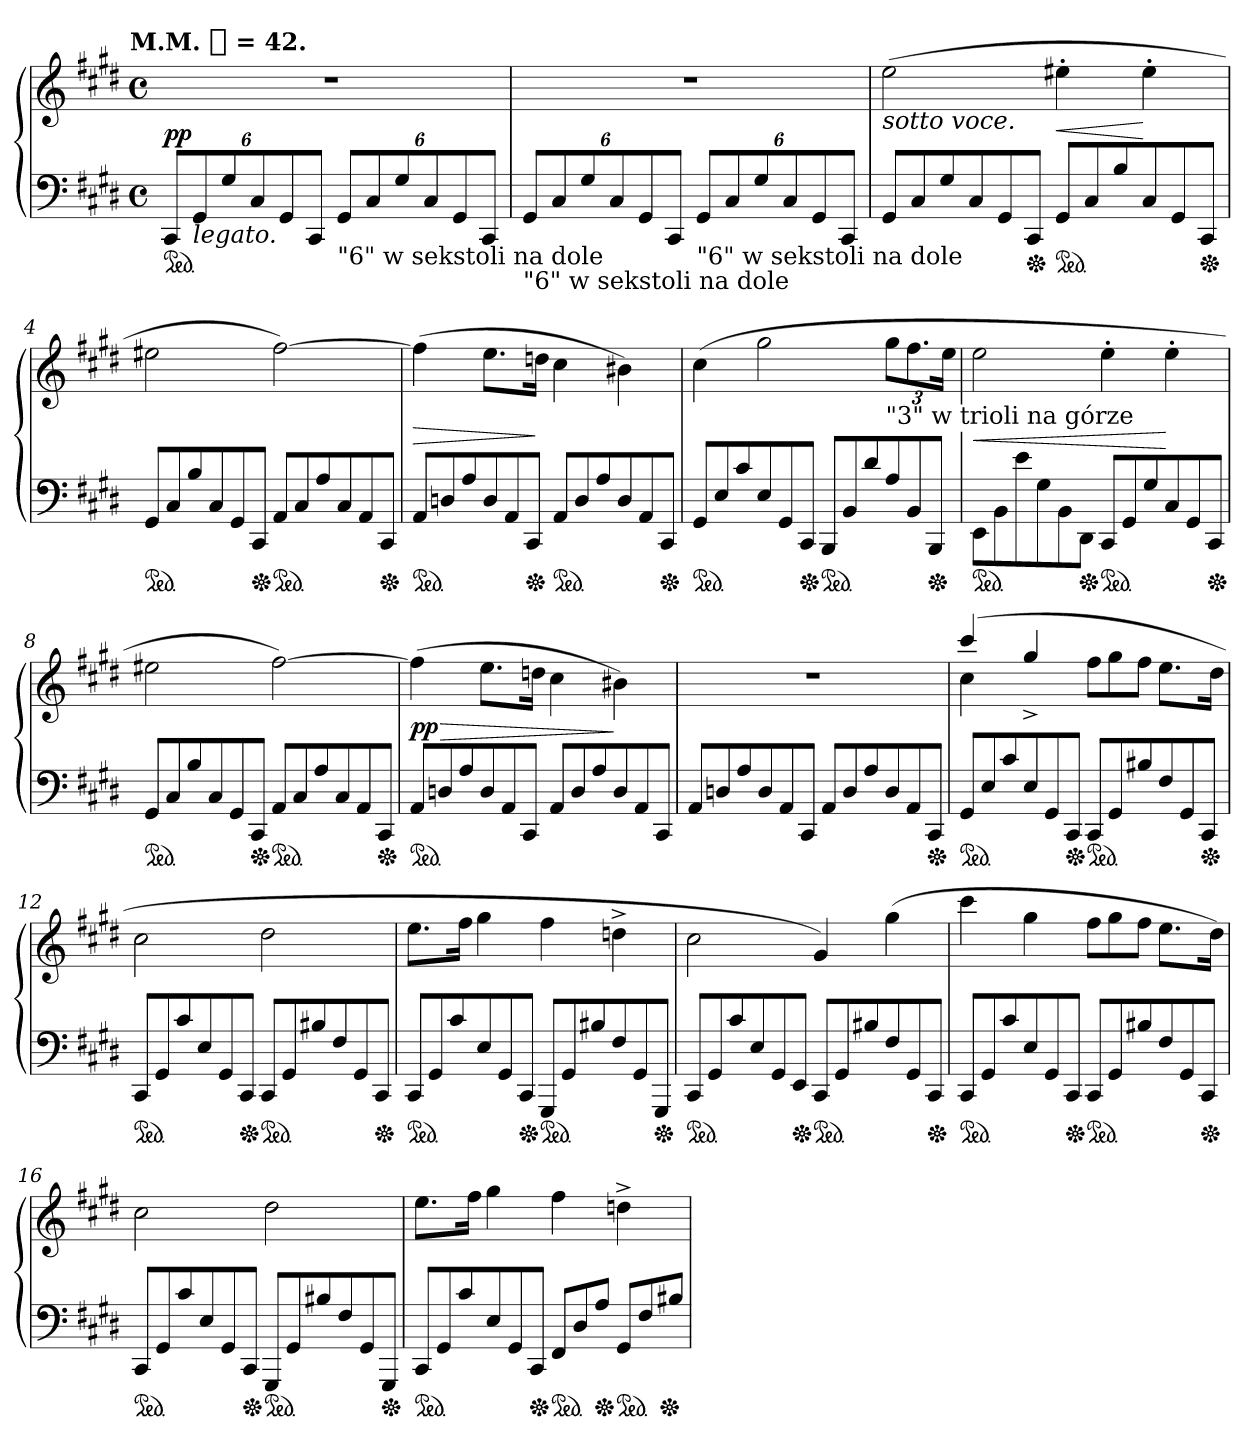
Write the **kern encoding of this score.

**kern	**kern	**dynam
*part1	*part1	*part1
*staff2	*staff1	*staff1/2
*clefF4	*clefG2	*
*k[f#c#g#d#]	*k[f#c#g#d#]	*
!!LO:TX:omd:t=M.M. [half] = 42.
*M4/4	*M4/4	*
*met(c)	*met(c)	*
*MM84	*MM84	*
=1	=1	=1
!LO:TX:b:t="6" w sekstoli na dole	!	!
*ped	*	*
12CC#L	1rdd	pp
!LO:TX:b:i:t=legato.	!	!
12GG#	.	.
12G#	.	.
12C#	.	.
12GG#	.	.
12CC#J	.	.
!LO:TX:b:t="6" w sekstoli na dole	!	!
12GG#L	.	.
12C#	.	.
12G#	.	.
12C#	.	.
12GG#	.	.
12CC#J	.	.
=2	=2	=2
!LO:TX:b:t="6" w sekstoli na dole	!	!
12GG#L	1rdd	.
12C#	.	.
12G#	.	.
12C#	.	.
12GG#	.	.
12CC#J	.	.
!LO:TX:b:t="6" w sekstoli na dole	!	!
12GG#L	.	.
12C#	.	.
12G#	.	.
12C#	.	.
12GG#	.	.
12CC#J	.	.
=3	=3	=3
*Xtuplet	*	*
!	!LO:TX:b:i:t=sotto voce.	!
12GG#L	(2ee	.
12C#	.	.
12G#	.	.
12C#	.	.
12GG#	.	.
*Xped	*	*
12CC#J	.	.
*ped	*	*
12GG#L	4ee#X'	<
12C#	.	.
12B	.	.
12C#	4ee#'	[
12GG#	.	.
*Xped	*	*
12CC#J	.	.
=4	=4	=4
*ped	*	*
12GG#L	2ee#X	.
12C#	.	.
12B	.	.
12C#	.	.
12GG#	.	.
*Xped	*	*
12CC#J	.	.
*ped	*	*
12AAL	[2ff#)	.
12C#	.	.
12A	.	.
12C#	.	.
12AA	.	.
*Xped	*	*
12CC#J	.	.
=5	=5	=5
*ped	*	*
12AAL	(4ff#]	>
12Dn	.	.
12A	.	.
12D	8.eeL	.
12AA	.	.
*Xped	*	*
12CC#J	.	.
.	16ddnJk	]
*ped	*	*
12AAL	4cc#	.
12D	.	.
12A	.	.
12D	4b#X)	.
12AA	.	.
*Xped	*	*
12CC#J	.	.
=6	=6	=6
*ped	*	*
12GG#L	(4cc#	.
12E	.	.
12c#	.	.
12E	2gg#	.
12GG#	.	.
*Xped	*	*
12CC#J	.	.
*ped	*	*
12BBBL	.	.
12BB	.	.
12d#	.	.
!	!LO:TX:b:t="3" w trioli na górze	!
12A	12gg#L	.
12BB	12.ff#	.
*Xped	*	*
12BBBJ	.	.
.	24eeJk	.
=7	=7	=7
*ped	*	*
12EEL	2ee	<
12BB	.	.
12e	.	.
12G#	.	.
12BB	.	.
*Xped	*	*
12DD#J	.	.
*ped	*	*
12CC#L	4ee'	.
12GG#	.	.
12G#	.	.
12C#	4ee'	[
12GG#	.	.
*Xped	*	*
12CC#J	.	.
=8	=8	=8
*ped	*	*
12GG#L	2ee#X	.
12C#	.	.
12B	.	.
12C#	.	.
12GG#	.	.
*Xped	*	*
12CC#J	.	.
*ped	*	*
12AAL	[2ff#)	.
12C#	.	.
12A	.	.
12C#	.	.
12AA	.	.
*Xped	*	*
12CC#J	.	.
=9	=9	=9
*ped	*	*
12AAL	(4ff#]	> pp
12Dn	.	.
12A	.	.
12D	8.eeL	.
12AA	.	.
12CC#J	.	.
.	16ddnJk	.
12AAL	4cc#	.
12D	.	.
12A	.	.
12D	4b#X)	]
12AA	.	.
12CC#J	.	.
=10	=10	=10
12AAL	1rdd	.
12Dn	.	.
12A	.	.
12D	.	.
12AA	.	.
12CC#J	.	.
12AAL	.	.
12D	.	.
12A	.	.
12D	.	.
12AA	.	.
*Xped	*	*
12CC#J	.	.
=11	=11	=11
*	*^	*
*ped	*	*	*
12GG#L	(4ccc#	4cc#	.
12E	.	.	.
12c#	.	.	.
12E	4gg#^</	2.reyy	.
12GG#	.	.	.
*Xped	*	*	*
12CC#J	.	.	.
*	*Xtuplet	*	*
*ped	*	*	*
12CC#L	12ff#L	.	.
12GG#	12gg#	.	.
12B#X	12ff#J	.	.
12F#	8.eeL	.	.
12GG#	.	.	.
*Xped	*	*	*
12CC#J	.	.	.
.	16dd#Jk	.	.
*	*v	*v	*
=12	=12	=12
*ped	*	*
12CC#L	2cc#	.
12GG#	.	.
12c#	.	.
12E	.	.
12GG#	.	.
*Xped	*	*
12CC#J	.	.
*ped	*	*
12CC#L	2dd#	.
12GG#	.	.
12B#X	.	.
12F#	.	.
12GG#	.	.
*Xped	*	*
12CC#J	.	.
=13	=13	=13
*ped	*	*
12CC#L	8.eeL	.
12GG#	.	.
12c#	.	.
.	16ff#Jk	.
12E	4gg#	.
12GG#	.	.
*Xped	*	*
12CC#J	.	.
*ped	*	*
12GGG#L	4ff#	.
12GG#	.	.
12B#X	.	.
12F#	4ddn^<	.
12GG#	.	.
*Xped	*	*
12GGG#J	.	.
=14	=14	=14
*ped	*	*
12CC#L	2cc#	.
12GG#	.	.
12c#	.	.
12E	.	.
12GG#	.	.
*Xped	*	*
12EEJ	.	.
*ped	*	*
12CC#L	4g#)	.
12GG#	.	.
12B#X	.	.
12F#	(4gg#	.
12GG#	.	.
*Xped	*	*
12CC#J	.	.
=15	=15	=15
*ped	*	*
12CC#L	4ccc#	.
12GG#	.	.
12c#	.	.
12E	4gg#	.
12GG#	.	.
*Xped	*	*
12CC#J	.	.
*ped	*	*
12CC#L	12ff#L	.
12GG#	12gg#	.
12B#X	12ff#J	.
12F#	8.eeL	.
12GG#	.	.
*Xped	*	*
12CC#J	.	.
.	16dd#Jk)	.
=16	=16	=16
*ped	*	*
12CC#L	2cc#	.
12GG#	.	.
12c#	.	.
12E	.	.
12GG#	.	.
*Xped	*	*
12CC#J	.	.
*ped	*	*
12GGG#L	2dd#	.
12GG#	.	.
12B#X	.	.
12F#	.	.
12GG#	.	.
*Xped	*	*
12GGG#J	.	.
=17	=17	=17
*ped	*	*
12CC#L	8.eeL	.
12GG#	.	.
12c#	.	.
.	16ff#Jk	.
12E	4gg#	.
12GG#	.	.
*Xped	*	*
12CC#J	.	.
*ped	*	*
12FF#L	4ff#	.
12D#	.	.
*Xped	*	*
12AJ	.	.
*ped	*	*
12GG#/L	4ddn^<	.
12F#/	.	.
*Xped	*	*
12B#X/J	.	.
=	=	=
*-	*-	*-
